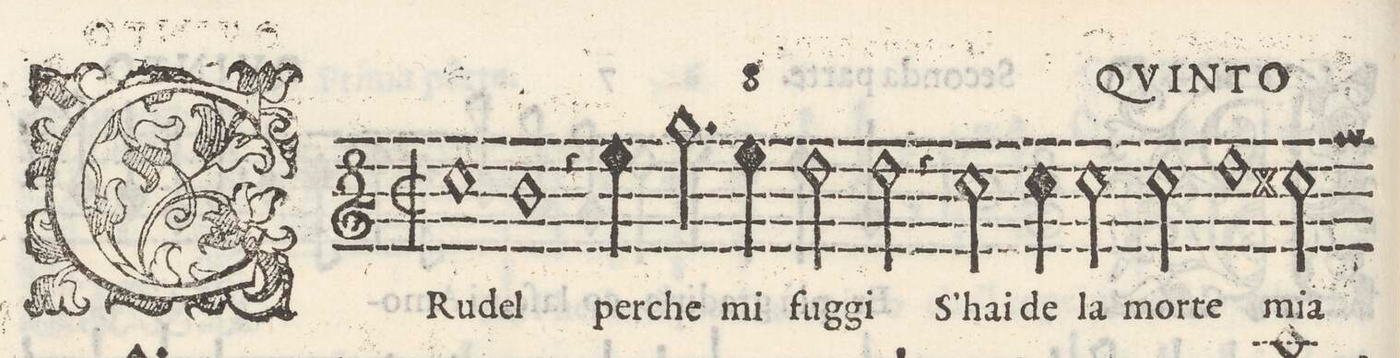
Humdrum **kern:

**kern	**text
*I"QVINTO	*
*clefG2	*
*k[]	*
*met(C|)	*
*M2/1	*
1cc	CRu-
1b	-del
=2-	=2-
4r	.
4ee\	per-
2.gg\	-che
4ee\	mi
2dd\	fug-
=3-	=3-
2dd\	-gi
4r	.
2cc\	S'hai
4cc\	de
2cc\	la
=4-	=4-
2cc\	mor-
1dd	-te
2cc#X\	mia
*custos:ff	*
=5-	=5-
*-	*-
